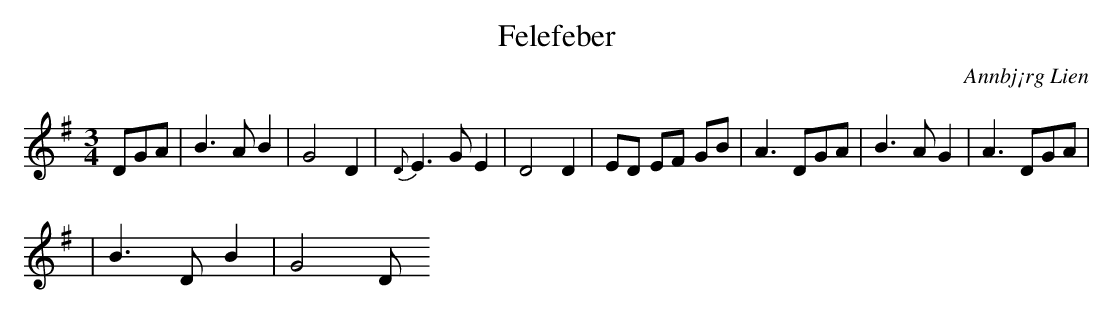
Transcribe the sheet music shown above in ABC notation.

X:1
T:Felefeber
C:Annbj¡rg Lien
M:3/4
L:1/8
Q:90
K:G
DGA| B3A B2 | G4 D2 | {D}E3G E2 | D4 D2 | ED EF GB | A3 DGA | B3A G2 | A3 DGA |
| B3D B2 | G4 D
